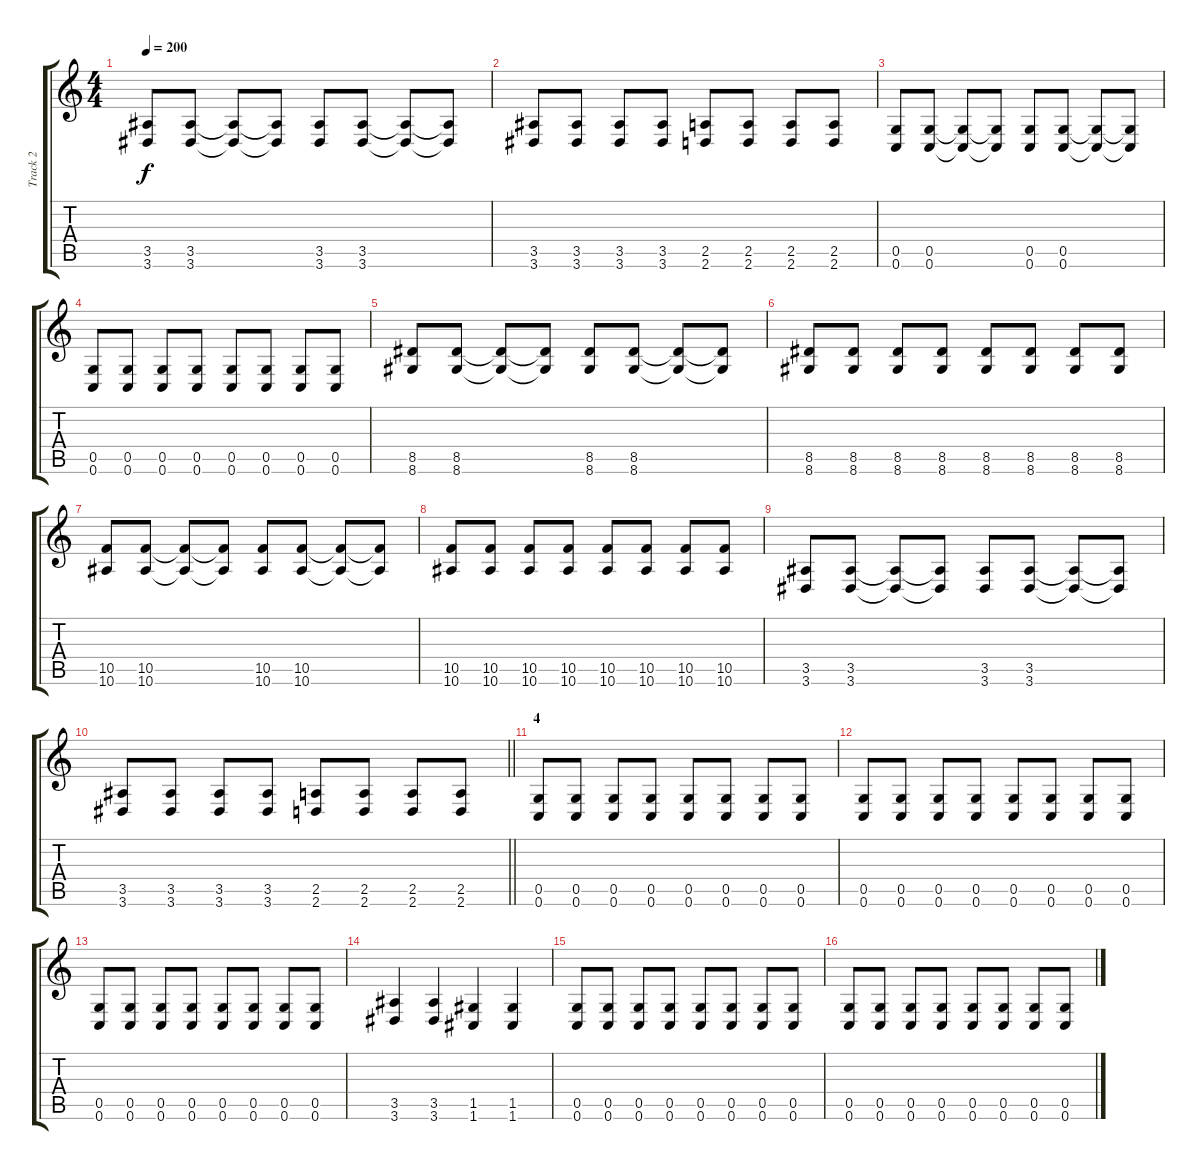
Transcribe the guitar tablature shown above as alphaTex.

\track ("Track 2" "Track 2") {instrument distortionguitar}
\staff {score tabs}
\tuning (D4 A3 F3 C3 G2 C2) {hide}
\ts (4 4)
\tempo 200
\clef g2
\ks c
(3.5 3.6).8{dy f} (3.5 3.6).8 (3.5{t} 3.6{t}).8 (3.5{t} 3.6{t}).8 (3.5 3.6).8 (3.5 3.6).8 (3.5{t} 3.6{t}).8 (3.5{t} 3.6{t}).8 |
(3.5 3.6).8 (3.5 3.6).8 (3.5 3.6).8 (3.5 3.6).8 (2.5 2.6).8 (2.5 2.6).8 (2.5 2.6).8 (2.5 2.6).8 |
(0.5 0.6).8 (0.5 0.6).8 (0.5{t} 0.6{t}).8 (0.5{t} 0.6{t}).8 (0.5 0.6).8 (0.5 0.6).8 (0.5{t} 0.6{t}).8 (0.5{t} 0.6{t}).8 |
(0.5 0.6).8 (0.5 0.6).8 (0.5 0.6).8 (0.5 0.6).8 (0.5 0.6).8 (0.5 0.6).8 (0.5 0.6).8 (0.5 0.6).8 |
(8.5 8.6).8 (8.5 8.6).8 (8.5{t} 8.6{t}).8 (8.5{t} 8.6{t}).8 (8.5 8.6).8 (8.5 8.6).8 (8.5{t} 8.6{t}).8 (8.5{t} 8.6{t}).8 |
(8.5 8.6).8 (8.5 8.6).8 (8.5 8.6).8 (8.5 8.6).8 (8.5 8.6).8 (8.5 8.6).8 (8.5 8.6).8 (8.5 8.6).8 |
(10.5 10.6).8 (10.5 10.6).8 (10.5{t} 10.6{t}).8 (10.5{t} 10.6{t}).8 (10.5 10.6).8 (10.5 10.6).8 (10.5{t} 10.6{t}).8 (10.5{t} 10.6{t}).8 |
(10.5 10.6).8 (10.5 10.6).8 (10.5 10.6).8 (10.5 10.6).8 (10.5 10.6).8 (10.5 10.6).8 (10.5 10.6).8 (10.5 10.6).8 |
(3.5 3.6).8 (3.5 3.6).8 (3.5{t} 3.6{t}).8 (3.5{t} 3.6{t}).8 (3.5 3.6).8 (3.5 3.6).8 (3.5{t} 3.6{t}).8 (3.5{t} 3.6{t}).8 |
\barLineRight lightlight
(3.5 3.6).8 (3.5 3.6).8 (3.5 3.6).8 (3.5 3.6).8 (2.5 2.6).8 (2.5 2.6).8 (2.5 2.6).8 (2.5 2.6).8 |
\section ("" "4")
(0.5 0.6).8 (0.5 0.6).8 (0.5 0.6).8 (0.5 0.6).8 (0.5 0.6).8 (0.5 0.6).8 (0.5 0.6).8 (0.5 0.6).8 |
(0.5 0.6).8 (0.5 0.6).8 (0.5 0.6).8 (0.5 0.6).8 (0.5 0.6).8 (0.5 0.6).8 (0.5 0.6).8 (0.5 0.6).8 |
(0.5 0.6).8 (0.5 0.6).8 (0.5 0.6).8 (0.5 0.6).8 (0.5 0.6).8 (0.5 0.6).8 (0.5 0.6).8 (0.5 0.6).8 |
(3.5 3.6).4 (3.5 3.6).4 (1.5 1.6).4 (1.5 1.6).4 |
(0.5 0.6).8 (0.5 0.6).8 (0.5 0.6).8 (0.5 0.6).8 (0.5 0.6).8 (0.5 0.6).8 (0.5 0.6).8 (0.5 0.6).8 |
(0.5 0.6).8 (0.5 0.6).8 (0.5 0.6).8 (0.5 0.6).8 (0.5 0.6).8 (0.5 0.6).8 (0.5 0.6).8 (0.5 0.6).8
